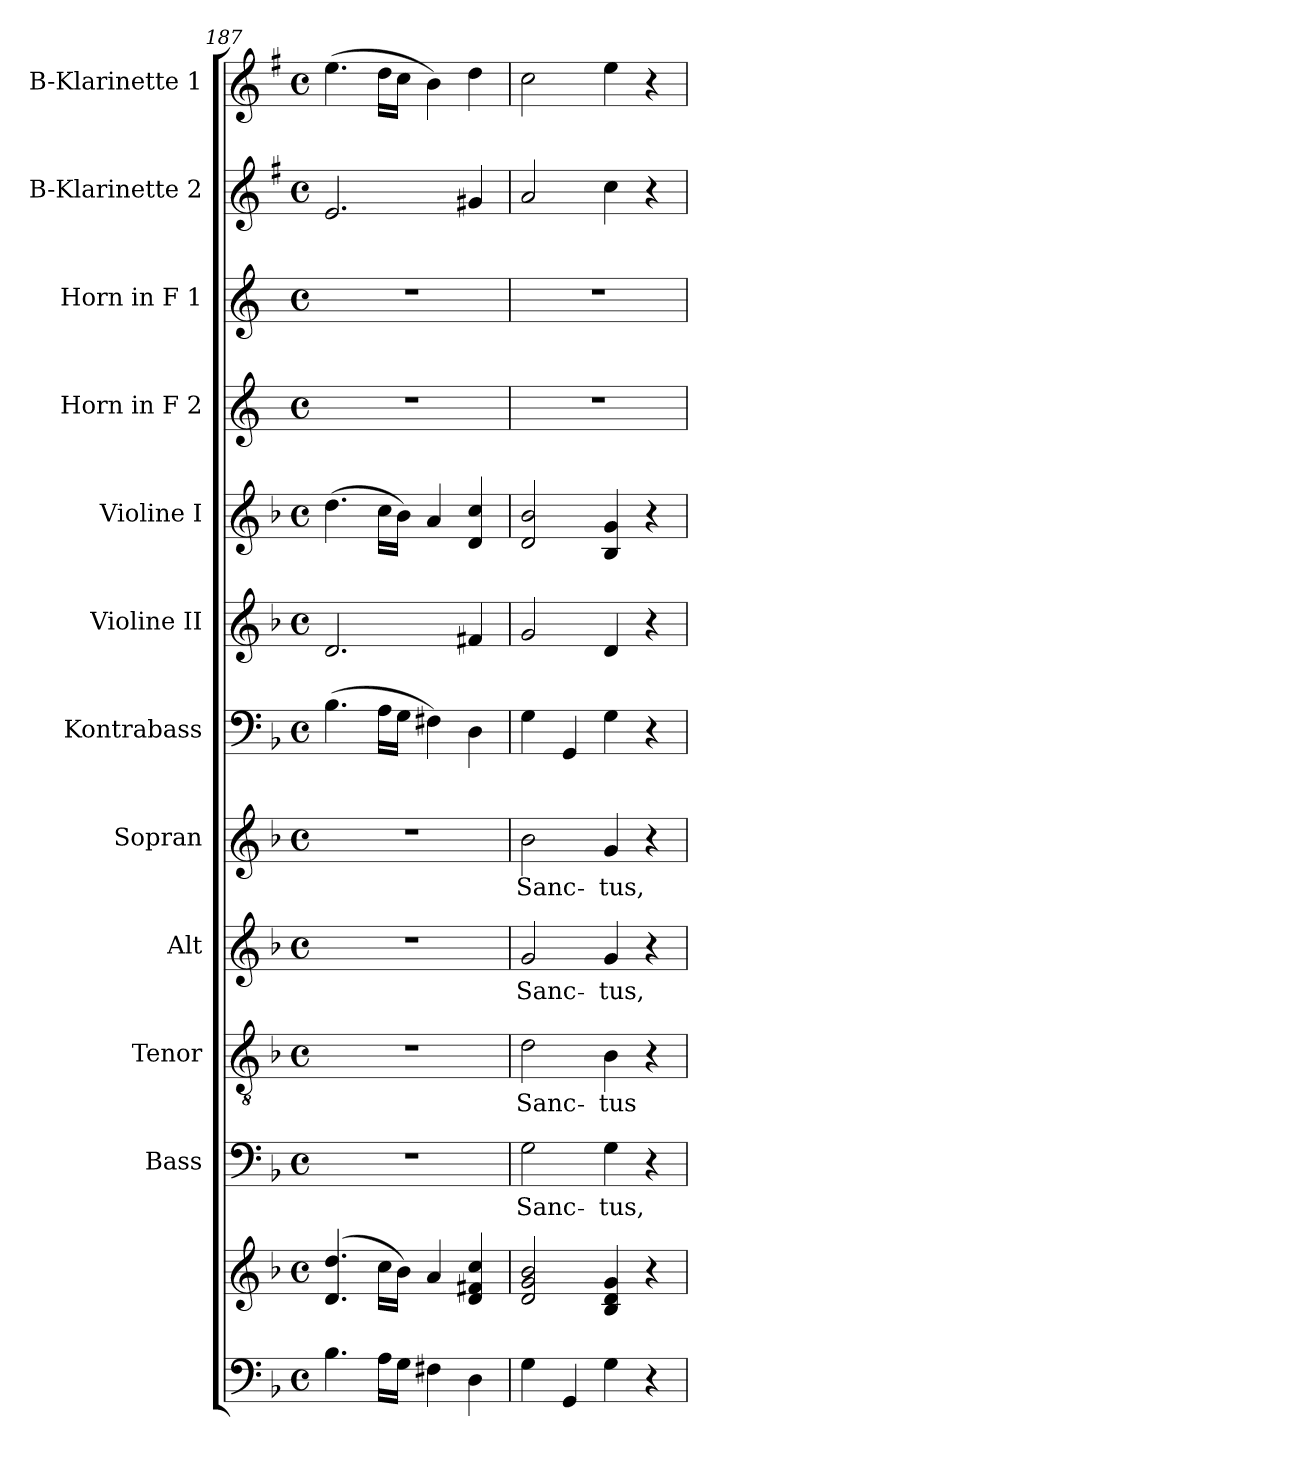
**kern	**kern	**kern	**text	**kern	**text	**kern	**text	**kern	**text	**kern	**kern	**kern	**kern	**kern	**kern	**kern
*part12	*part12	*part11	*part11	*part10	*part10	*part9	*part9	*part8	*part8	*part7	*part6	*part5	*part4	*part3	*part2	*part1
*staff13	*staff12	*staff11	*staff11	*staff10	*staff10	*staff9	*staff9	*staff8	*staff8	*staff7	*staff6	*staff5	*staff4	*staff3	*staff2	*staff1
*	*	*I"Bass	*	*I"Tenor	*	*I"Alt	*	*I"Sopran	*	*I"Kontrabass	*I"Violine II	*I"Violine I	*I"Horn in F 2	*I"Horn in F 1	*I"B-Klarinette 2	*I"B-Klarinette 1
*	*	*I'B.	*	*I'T.	*	*I'A.	*	*I'S.	*	*I'Kb.	*I'Vl. II	*I'Vl. I	*	*	*I'B Kl. 2	*I'B Kl. 1
*clefF4	*clefG2	*clefF4	*	*clefGv2	*	*clefG2	*	*clefG2	*	*clefF4	*clefG2	*clefG2	*clefG2	*clefG2	*clefG2	*clefG2
*	*	*	*	*	*	*	*	*	*	*ITrd7c12	*	*	*ITrd4c7	*ITrd4c7	*ITrd1c2	*ITrd1c2
*k[b-]	*k[b-]	*k[b-]	*	*k[b-]	*	*k[b-]	*	*k[b-]	*	*k[b-]	*k[b-]	*k[b-]	*k[b-]	*k[b-]	*k[b-]	*k[b-]
*F:	*F:	*F:	*	*F:	*	*F:	*	*F:	*	*F:	*F:	*F:	*F:	*F:	*F:	*F:
*M4/4	*M4/4	*M4/4	*	*M4/4	*	*M4/4	*	*M4/4	*	*M4/4	*M4/4	*M4/4	*M4/4	*M4/4	*M4/4	*M4/4
*met(c)	*met(c)	*met(c)	*	*met(c)	*	*met(c)	*	*met(c)	*	*met(c)	*met(c)	*met(c)	*met(c)	*met(c)	*met(c)	*met(c)
=187	=187	=187	=187	=187	=187	=187	=187	=187	=187	=187	=187	=187	=187	=187	=187	=187
4.B-\	(4.d/ 4.dd/	1r	.	1r	.	1r	.	1r	.	(>4.BB-\	2.d/	(>4.dd\	1r	1r	2.d/	(>4.dd\
16A\LL	16cc\LL	.	.	.	.	.	.	.	.	16AA\LL	.	16cc\LL	.	.	.	16cc\LL
16G\JJ	16b-\JJ)	.	.	.	.	.	.	.	.	16GG\JJ	.	16b-\JJ)	.	.	.	16b-\JJ
4F#X\	4a/	.	.	.	.	.	.	.	.	4FF#X\)	.	4a/	.	.	.	4a\)
4D\	4d/ 4f#X/ 4cc/	.	.	.	.	.	.	.	.	4DD\	4f#X/	4d/ 4cc/	.	.	4f#X/	4cc\
=188	=188	=188	=188	=188	=188	=188	=188	=188	=188	=188	=188	=188	=188	=188	=188	=188
!	!	!	!LO:LY:b	!	!LO:LY:b	!	!LO:LY:b	!	!LO:LY:b	!	!	!	!	!	!	!
4G\	2d/ 2g/ 2b-/	2G\	Sanc-	2d\	Sanc-	2g/	Sanc-	2b-\	Sanc-	4GG\	2g/	2d/ 2b-/	1r	1r	2g/	2b-\
4GG/	.	.	.	.	.	.	.	.	.	4GGG/	.	.	.	.	.	.
!	!	!	!LO:LY:b	!	!LO:LY:b	!	!LO:LY:b	!	!LO:LY:b	!	!	!	!	!	!	!
4G\	4B-/ 4d/ 4g/	4G\	-tus,	4B-\	-tus	4g/	-tus,	4g/	-tus,	4GG\	4d/	4B-/ 4g/	.	.	4b-\	4dd\
4r	4r	4r	.	4r	.	4r	.	4r	.	4r	4r	4r	.	.	4r	4r
=	=	=	=	=	=	=	=	=	=	=	=	=	=	=	=	=
*-	*-	*-	*-	*-	*-	*-	*-	*-	*-	*-	*-	*-	*-	*-	*-	*-
